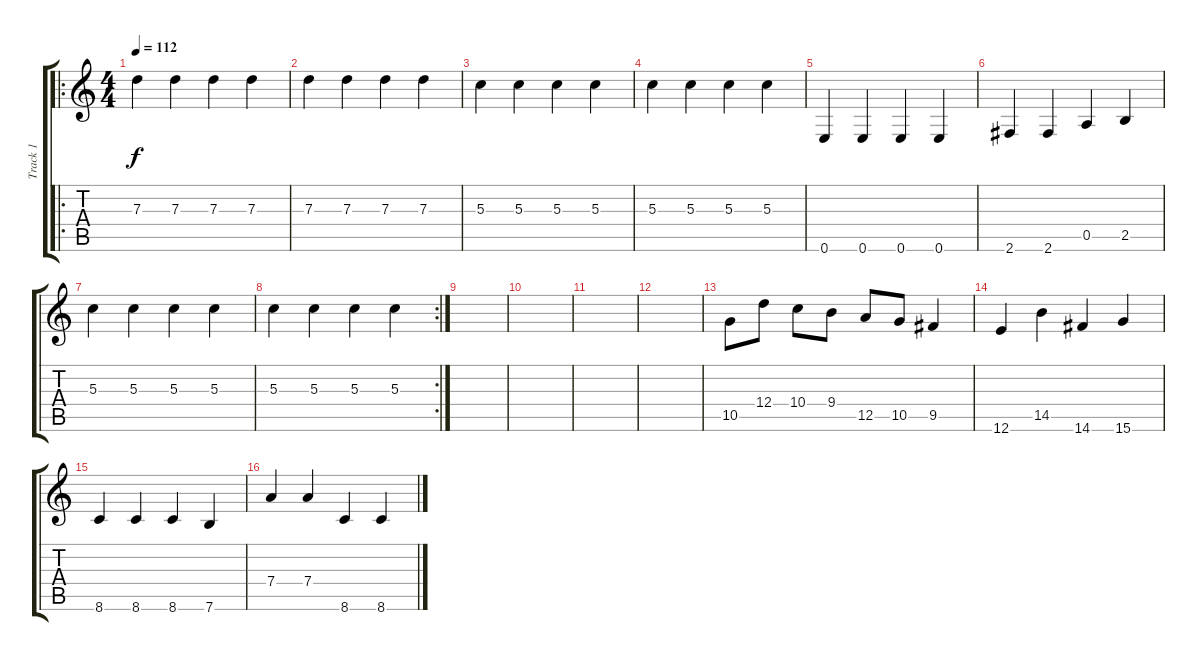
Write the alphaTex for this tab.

\track ("Track 1" "Track 1") {instrument electricbassfinger}
\staff {score tabs}
\tuning (E4 B3 G3 D3 A2 E2) {hide}
\ro
\ts (4 4)
\tempo 112
\clef g2
\ks c
7.3.4{dy f} 7.3.4 7.3.4 7.3.4 |
7.3.4 7.3.4 7.3.4 7.3.4 |
5.3.4 5.3.4 5.3.4 5.3.4 |
5.3.4 5.3.4 5.3.4 5.3.4 |
0.6.4 0.6.4 0.6.4 0.6.4 |
2.6.4 2.6.4 0.5.4 2.5.4 |
5.3.4 5.3.4 5.3.4 5.3.4 |
\rc 2
5.3.4 5.3.4 5.3.4 5.3.4 |
|
|
|
|
10.5.8 12.4.8 10.4.8 9.4.8 12.5.8 10.5.8 9.5.4 |
12.6.4 14.5.4 14.6.4 15.6.4 |
8.6.4 8.6.4 8.6.4 7.6.4 |
7.4.4 7.4.4 8.6.4 8.6.4
